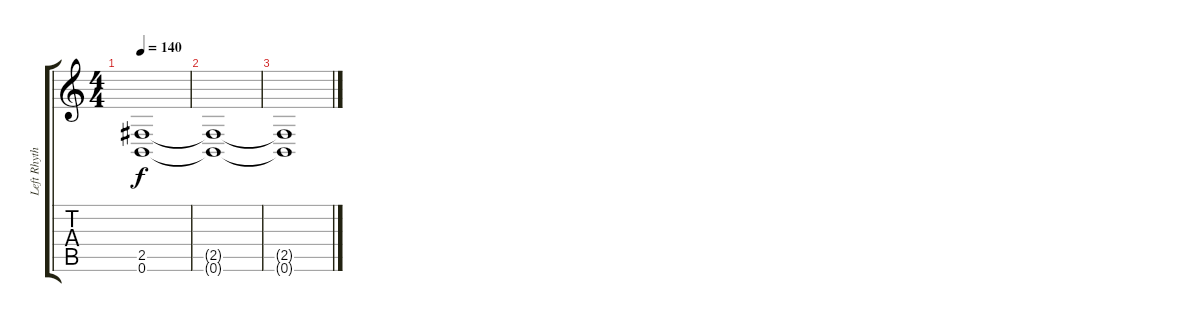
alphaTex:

\track ("Left Rhythm" "Left Rhyth") {instrument overdrivenguitar}
\staff {score tabs}
\tuning (B3 Gb3 D3 A2 E2 B1) {hide}
\ts (4 4)
\tempo 140
\clef g2
\ks c
(2.5{t} 0.6{t}).1{dy f} |
(2.5{t} 0.6{t}).1 |
(2.5{t} 0.6{t}).1
